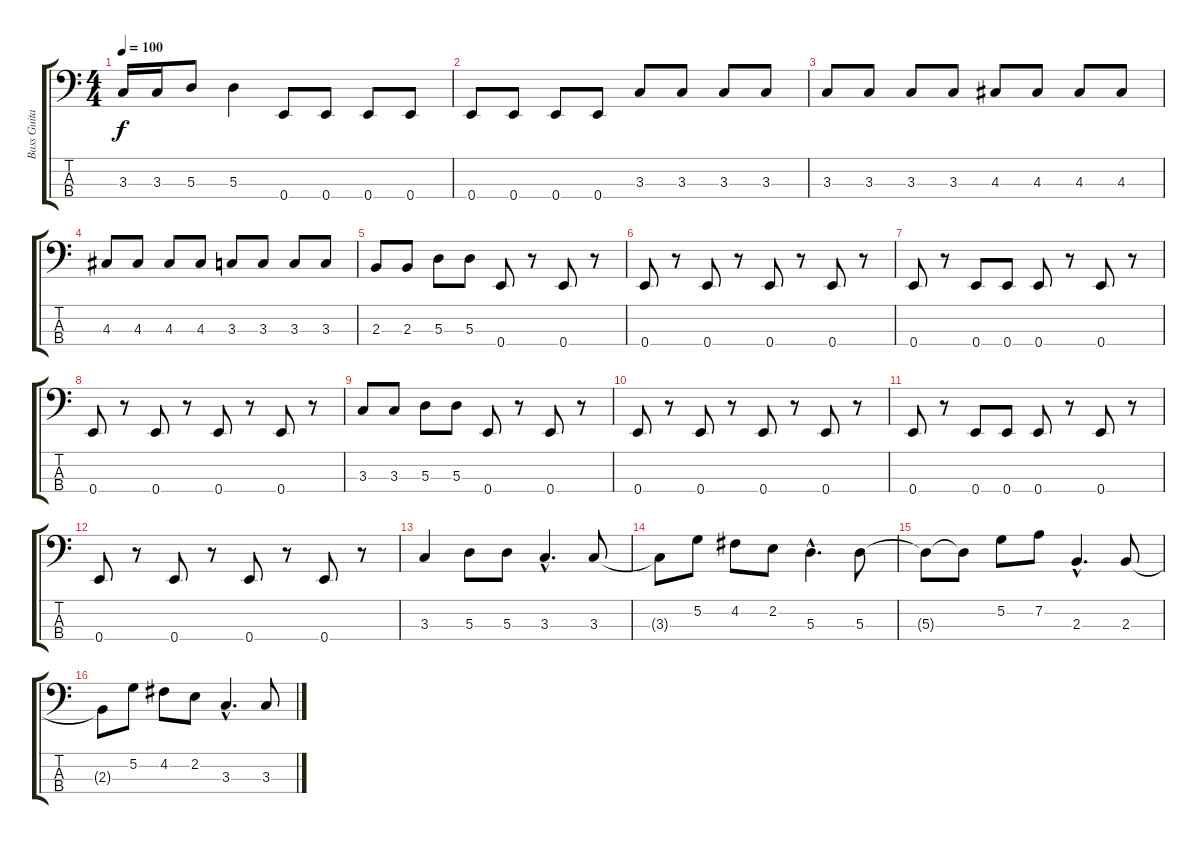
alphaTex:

\track ("Bass Guitar" "Bass Guita") {instrument electricbassfinger}
\staff {score tabs}
\tuning (G2 D2 A1 E1) {hide}
\ts (4 4)
\tempo 100
\clef f4
\ks c
3.3.16{dy f} 3.3.16 5.3.8 5.3.4 0.4.8 0.4.8 0.4.8 0.4.8 |
0.4.8 0.4.8 0.4.8 0.4.8 3.3.8 3.3.8 3.3.8 3.3.8 |
3.3.8 3.3.8 3.3.8 3.3.8 4.3.8 4.3.8 4.3.8 4.3.8 |
4.3.8 4.3.8 4.3.8 4.3.8 3.3.8 3.3.8 3.3.8 3.3.8 |
2.3.8 2.3.8 5.3.8 5.3.8 0.4.8 r.8 0.4.8 r.8 |
0.4.8 r.8 0.4.8 r.8 0.4.8 r.8 0.4.8 r.8 |
0.4.8 r.8 0.4.8 0.4.8 0.4.8 r.8 0.4.8 r.8 |
0.4.8 r.8 0.4.8 r.8 0.4.8 r.8 0.4.8 r.8 |
3.3.8 3.3.8 5.3.8 5.3.8 0.4.8 r.8 0.4.8 r.8 |
0.4.8 r.8 0.4.8 r.8 0.4.8 r.8 0.4.8 r.8 |
0.4.8 r.8 0.4.8 0.4.8 0.4.8 r.8 0.4.8 r.8 |
0.4.8 r.8 0.4.8 r.8 0.4.8 r.8 0.4.8 r.8 |
3.3.4 5.3.8 5.3.8 3.3{hac}.4{d} 3.3.8 |
3.3{t}.8 5.2.8 4.2.8 2.2.8 5.3{hac}.4{d} 5.3.8 |
5.3{t}.8 5.3{t}.8 5.2.8 7.2.8 2.3{hac}.4{d} 2.3.8 |
2.3{t}.8 5.2.8 4.2.8 2.2.8 3.3{hac}.4{d} 3.3.8
